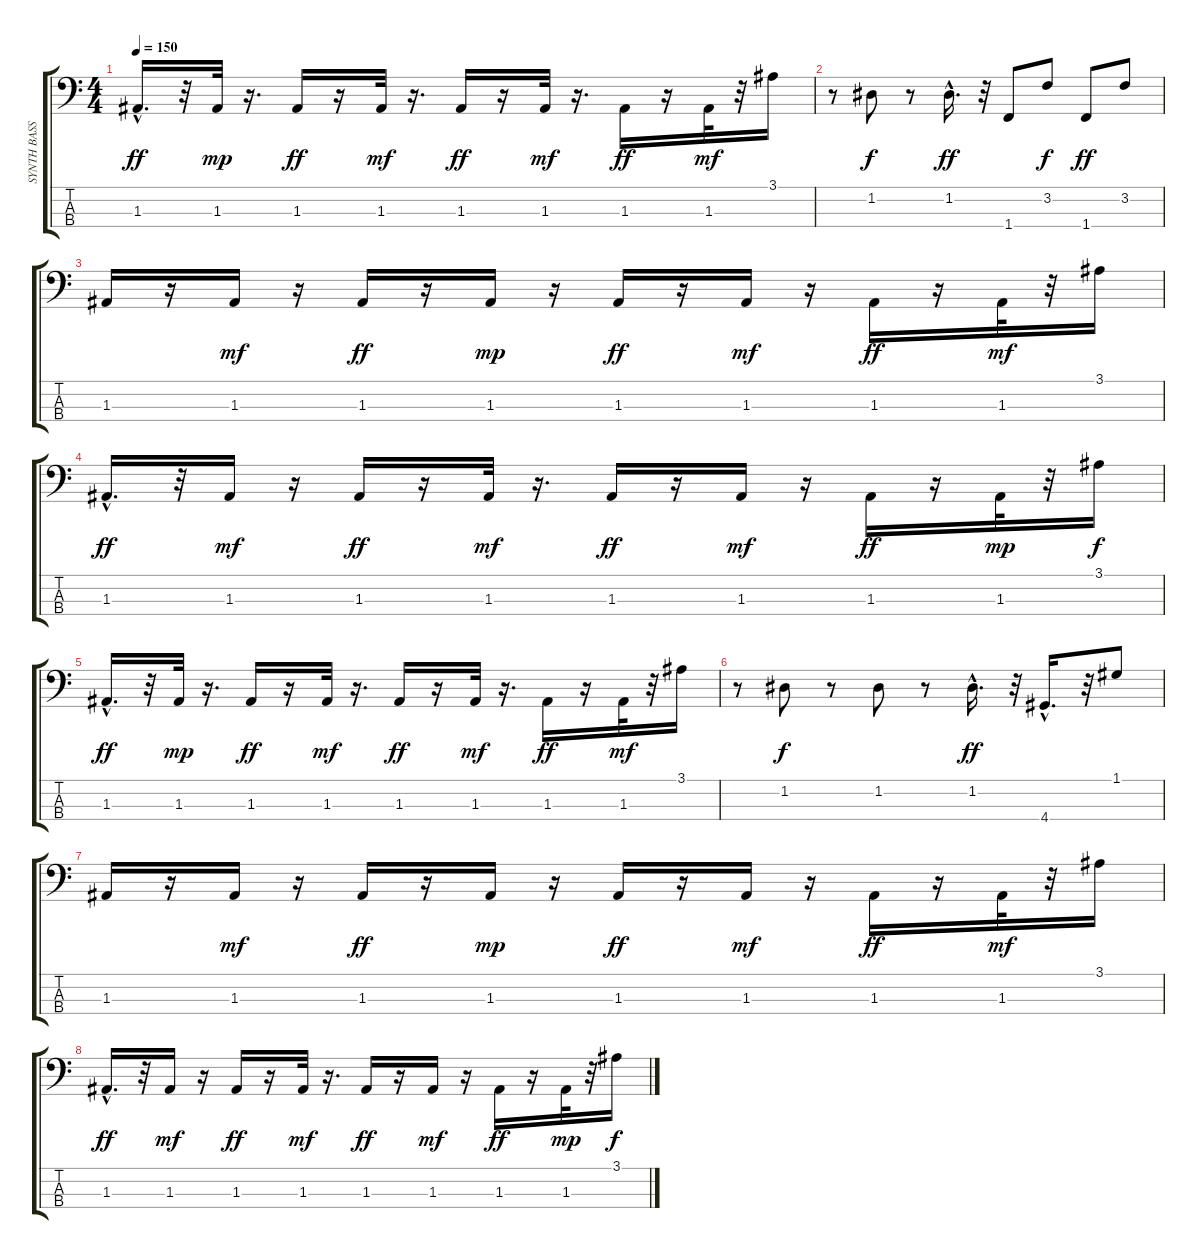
\track ("SYNTH BASS" "SYNTH BASS") {instrument synthbass1}
\staff {score tabs}
\tuning (G2 D2 A1 E1) {hide}
\ts (4 4)
\tempo 150
\clef f4
\ks c
1.3{hac}.16{d dy ff} r.32 1.3.32{dy mp} r.16{d} 1.3.16{dy ff} r.16 1.3.32{dy mf} r.16{d} 1.3.16{dy ff} r.16 1.3.32{dy mf} r.16{d} 1.3.16{dy ff} r.16 1.3.32{dy mf} r.32 3.1.16 |
r.8 1.2.8{dy f} r.8 1.2{hac}.16{d dy ff} r.32 1.4.8 3.2.8{dy f} 1.4.8{dy ff} 3.2.8 |
1.3.16 r.16 1.3.16{dy mf} r.16 1.3.16{dy ff} r.16 1.3.16{dy mp} r.16 1.3.16{dy ff} r.16 1.3.16{dy mf} r.16 1.3.16{dy ff} r.16 1.3.32{dy mf} r.32 3.1.16 |
1.3{hac}.16{d dy ff} r.32 1.3.16{dy mf} r.16 1.3.16{dy ff} r.16 1.3.32{dy mf} r.16{d} 1.3.16{dy ff} r.16 1.3.16{dy mf} r.16 1.3.16{dy ff} r.16 1.3.32{dy mp} r.32 3.1.16{dy f} |
1.3{hac}.16{d dy ff} r.32 1.3.32{dy mp} r.16{d} 1.3.16{dy ff} r.16 1.3.32{dy mf} r.16{d} 1.3.16{dy ff} r.16 1.3.32{dy mf} r.16{d} 1.3.16{dy ff} r.16 1.3.32{dy mf} r.32 3.1.16 |
r.8 1.2.8{dy f} r.8 1.2.8 r.8 1.2{hac}.16{d dy ff} r.32 4.4{hac}.16{d} r.32 1.1.8 |
1.3.16 r.16 1.3.16{dy mf} r.16 1.3.16{dy ff} r.16 1.3.16{dy mp} r.16 1.3.16{dy ff} r.16 1.3.16{dy mf} r.16 1.3.16{dy ff} r.16 1.3.32{dy mf} r.32 3.1.16 |
1.3{hac}.16{d dy ff} r.32 1.3.16{dy mf} r.16 1.3.16{dy ff} r.16 1.3.32{dy mf} r.16{d} 1.3.16{dy ff} r.16 1.3.16{dy mf} r.16 1.3.16{dy ff} r.16 1.3.32{dy mp} r.32 3.1.16{dy f}
